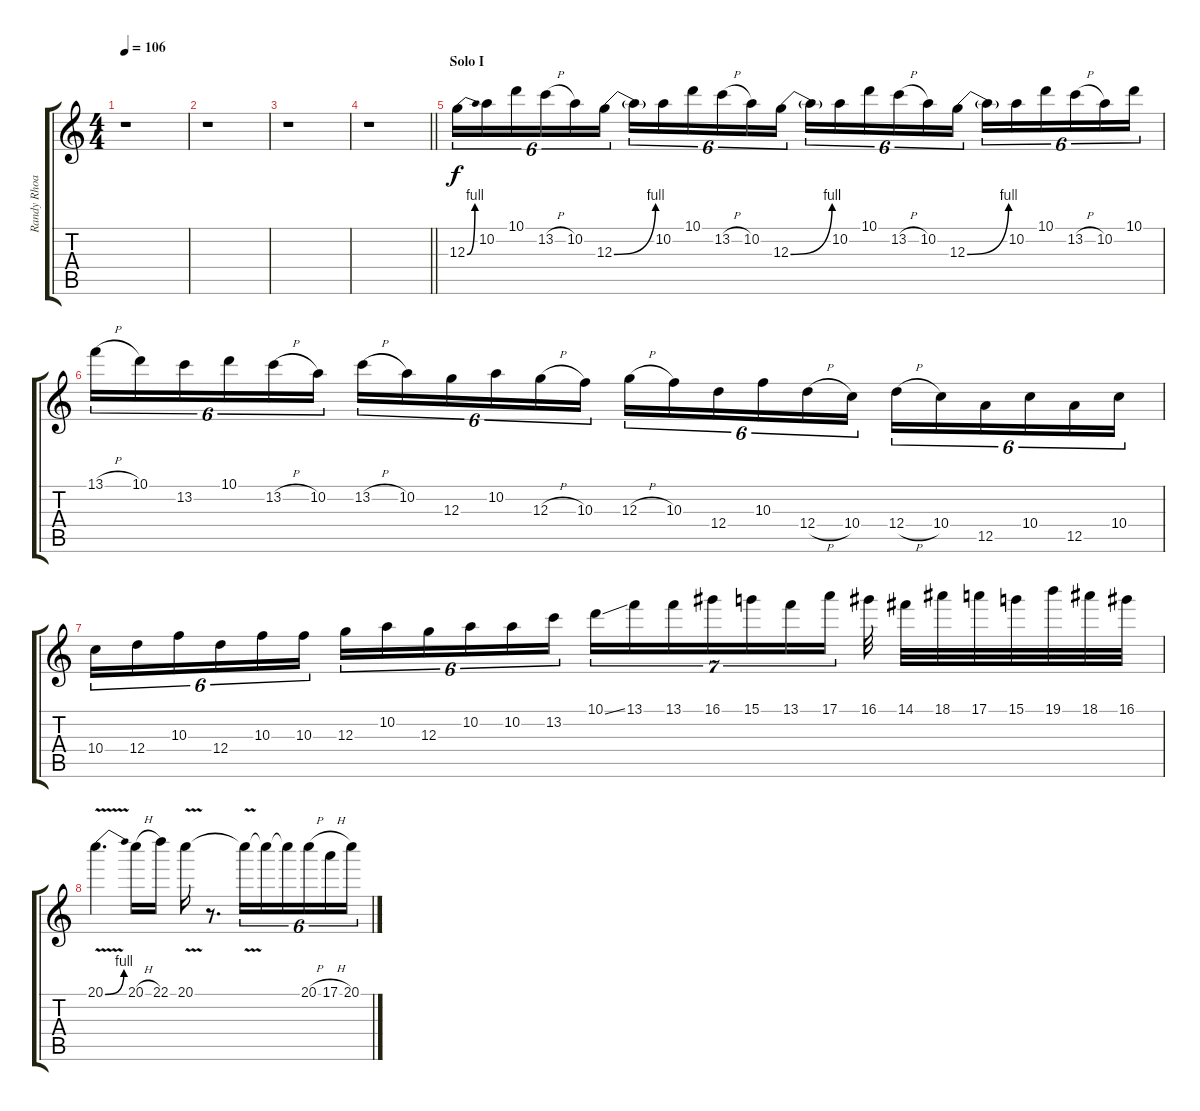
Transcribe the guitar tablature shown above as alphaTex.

\track ("Randy Rhoads (Solo)" "Randy Rhoa") {instrument overdrivenguitar}
\staff {score tabs}
\tuning (E4 B3 G3 D3 A2 E2) {hide}
\ts (4 4)
\tempo 106
\clef g2
\ks c
r.1{dy f} |
r.1 |
r.1 |
\barLineRight lightlight
r.1 |
\section ("" "Solo I")
12.3{be (bend 0 0 60 4)}.16{tu (6 4)} 10.2.16{tu (6 4)} 10.1.16{tu (6 4)} 13.2{h}.16{tu (6 4)} 10.2.16{tu (6 4)} 12.3{be (bend 0 0 60 4)}.16{tu (6 4)} 12.3{t}.16{tu (6 4)} 10.2.16{tu (6 4)} 10.1.16{tu (6 4)} 13.2{h}.16{tu (6 4)} 10.2.16{tu (6 4)} 12.3{be (bend 0 0 60 4)}.16{tu (6 4)} 12.3{t}.16{tu (6 4)} 10.2.16{tu (6 4)} 10.1.16{tu (6 4)} 13.2{h}.16{tu (6 4)} 10.2.16{tu (6 4)} 12.3{be (bend 0 0 60 4)}.16{tu (6 4)} 12.3{t}.16{tu (6 4)} 10.2.16{tu (6 4)} 10.1.16{tu (6 4)} 13.2{h}.16{tu (6 4)} 10.2.16{tu (6 4)} 10.1.16{tu (6 4)} |
13.1{h}.16{tu (6 4)} 10.1.16{tu (6 4)} 13.2.16{tu (6 4)} 10.1.16{tu (6 4)} 13.2{h}.16{tu (6 4)} 10.2.16{tu (6 4)} 13.2{h}.16{tu (6 4)} 10.2.16{tu (6 4)} 12.3.16{tu (6 4)} 10.2.16{tu (6 4)} 12.3{h}.16{tu (6 4)} 10.3.16{tu (6 4)} 12.3{h}.16{tu (6 4)} 10.3.16{tu (6 4)} 12.4.16{tu (6 4)} 10.3.16{tu (6 4)} 12.4{h}.16{tu (6 4)} 10.4.16{tu (6 4)} 12.4{h}.16{tu (6 4)} 10.4.16{tu (6 4)} 12.5.16{tu (6 4)} 10.4.16{tu (6 4)} 12.5.16{tu (6 4)} 10.4.16{tu (6 4)} |
10.4.16{tu (6 4)} 12.4.16{tu (6 4)} 10.3.16{tu (6 4)} 12.4.16{tu (6 4)} 10.3.16{tu (6 4)} 10.3.16{tu (6 4)} 12.3.16{tu (6 4)} 10.2.16{tu (6 4)} 12.3.16{tu (6 4)} 10.2.16{tu (6 4)} 10.2.16{tu (6 4)} 13.2.16{tu (6 4)} 10.1{ss}.16{tu (7 4)} 13.1.16{tu (7 4)} 13.1.16{tu (7 4)} 16.1.16{tu (7 4)} 15.1.16{tu (7 4)} 13.1.16{tu (7 4)} 17.1.16{tu (7 4)} 16.1.32 14.1.32 18.1.32 17.1.32 15.1.32 19.1.32 18.1.32 16.1.32 |
20.1{be (bend 0 0 60 4) v}.4{d} 20.1{h}.16 22.1.16 20.1{v}.16 r.8{d} 20.1{t}.16{tu (6 4)} 20.1{t}.16{tu (6 4)} 20.1{t}.16{tu (6 4)} 20.1{h}.16{tu (6 4)} 17.1{h}.16{tu (6 4)} 20.1.16{tu (6 4)}
